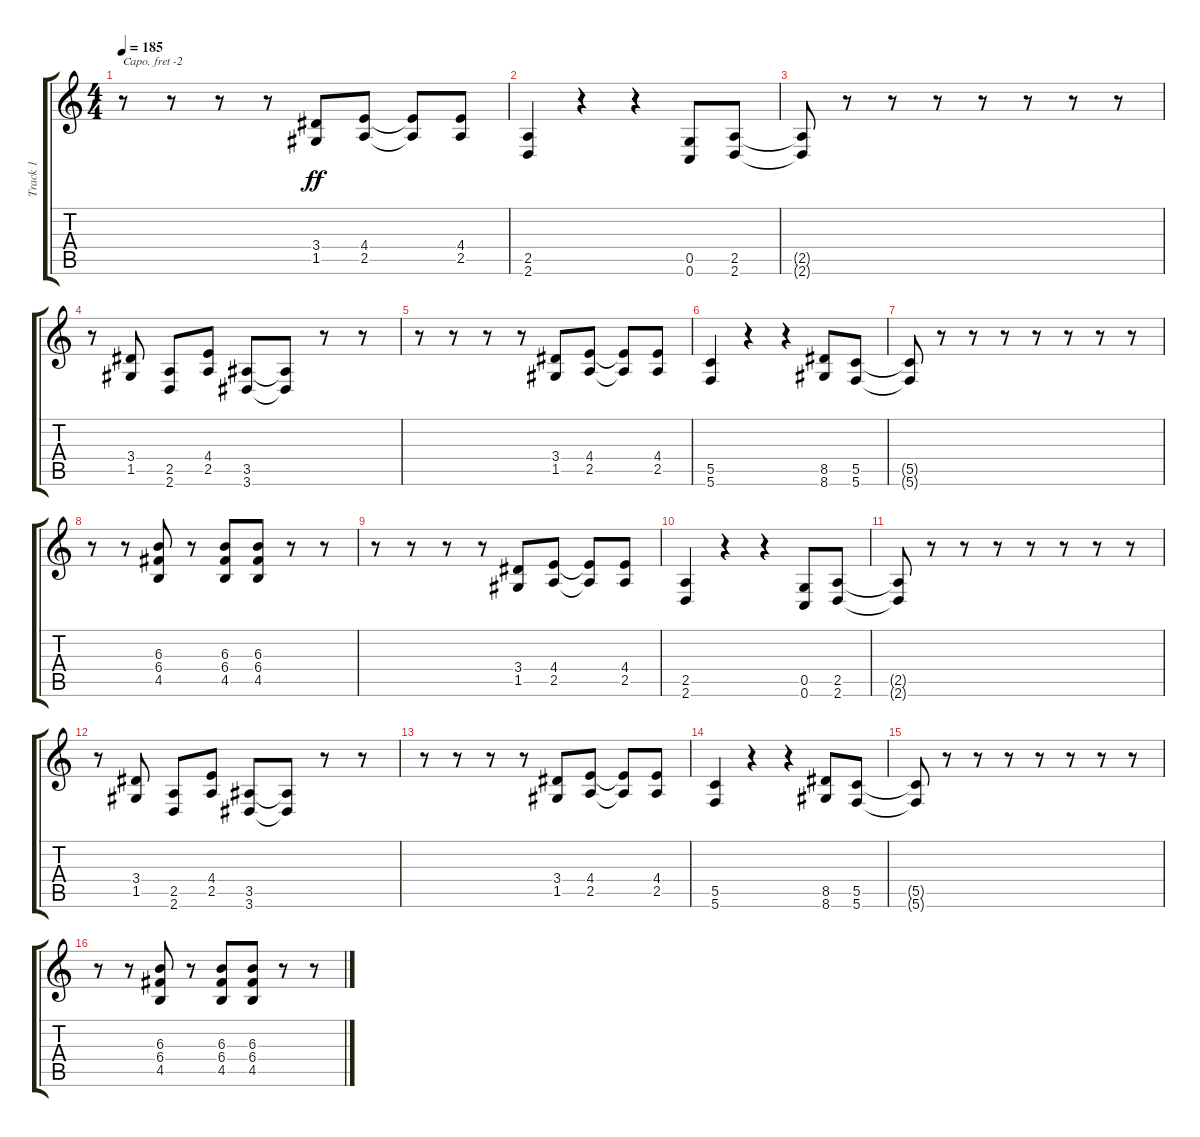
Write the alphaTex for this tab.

\track ("Track 1" "Track 1") {instrument distortionguitar}
\staff {score tabs}
\capo -2
\tuning (E4 B3 G3 D3 A2 D2) {hide}
\ts (4 4)
\tempo 185
\clef g2
\ks c
r.8{dy ff} r.8 r.8 r.8 (3.4 1.5).8 (4.4 2.5).8 (4.4{t} 2.5{t}).8 (4.4 2.5).8 |
(2.5 2.6).4 r.4 r.4 (0.5 0.6).8 (2.5 2.6).8 |
(2.5{t} 2.6{t}).8 r.8 r.8 r.8 r.8 r.8 r.8 r.8 |
r.8 (3.4 1.5).8 (2.5 2.6).8 (4.4 2.5).8 (3.5 3.6).8 (3.5{t} 3.6{t}).8 r.8 r.8 |
r.8 r.8 r.8 r.8 (3.4 1.5).8 (4.4 2.5).8 (4.4{t} 2.5{t}).8 (4.4 2.5).8 |
(5.5 5.6).4 r.4 r.4 (8.5 8.6).8 (5.5 5.6).8 |
(5.5{t} 5.6{t}).8 r.8 r.8 r.8 r.8 r.8 r.8 r.8 |
r.8 r.8 (6.3 6.4 4.5).8 r.8 (6.3 6.4 4.5).8 (6.3 6.4 4.5).8 r.8 r.8 |
r.8 r.8 r.8 r.8 (3.4 1.5).8 (4.4 2.5).8 (4.4{t} 2.5{t}).8 (4.4 2.5).8 |
(2.5 2.6).4 r.4 r.4 (0.5 0.6).8 (2.5 2.6).8 |
(2.5{t} 2.6{t}).8 r.8 r.8 r.8 r.8 r.8 r.8 r.8 |
r.8 (3.4 1.5).8 (2.5 2.6).8 (4.4 2.5).8 (3.5 3.6).8 (3.5{t} 3.6{t}).8 r.8 r.8 |
r.8 r.8 r.8 r.8 (3.4 1.5).8 (4.4 2.5).8 (4.4{t} 2.5{t}).8 (4.4 2.5).8 |
(5.5 5.6).4 r.4 r.4 (8.5 8.6).8 (5.5 5.6).8 |
(5.5{t} 5.6{t}).8 r.8 r.8 r.8 r.8 r.8 r.8 r.8 |
r.8 r.8 (6.3 6.4 4.5).8 r.8 (6.3 6.4 4.5).8 (6.3 6.4 4.5).8 r.8 r.8
